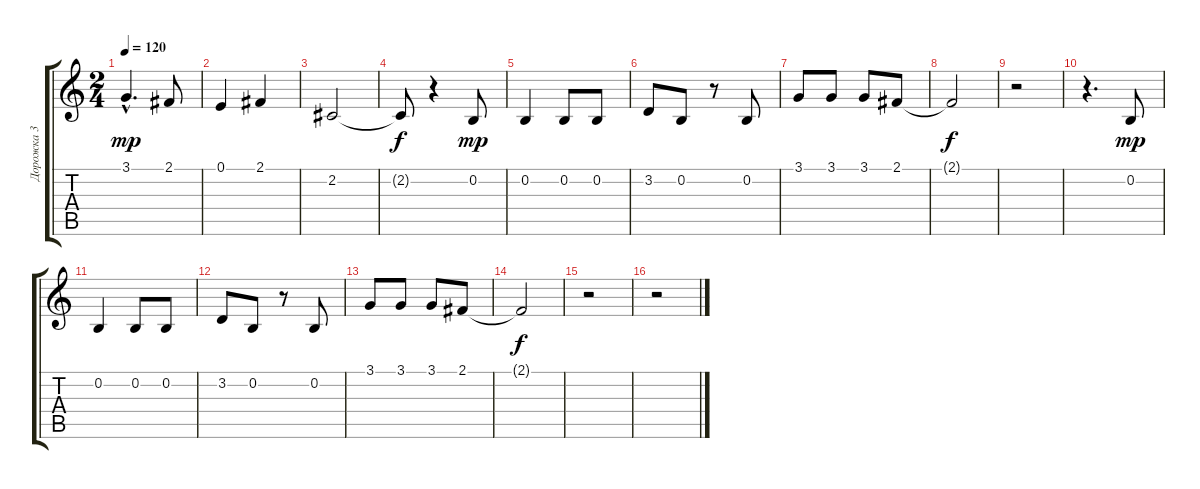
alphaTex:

\track ("Дорожка 3" "Дорожка 3") {instrument tenorsax}
\staff {score tabs}
\tuning (E4 B3 G3 D3 A2 E2) {hide}
\ts (2 4)
\tempo 120
\clef g2
\ks c
3.1{hac}.4{d dy mp} 2.1.8 |
0.1.4 2.1.4 |
2.2.2 |
2.2{t}.8{dy f} r.4 0.2.8{dy mp} |
0.2.4 0.2.8 0.2.8 |
3.2.8 0.2.8 r.8 0.2.8 |
3.1.8 3.1.8 3.1.8 2.1.8 |
2.1{t}.2{dy f} |
r.2 |
r.4{d} 0.2.8{dy mp} |
0.2.4 0.2.8 0.2.8 |
3.2.8 0.2.8 r.8 0.2.8 |
3.1.8 3.1.8 3.1.8 2.1.8 |
2.1{t}.2{dy f} |
r.2 |
r.2
